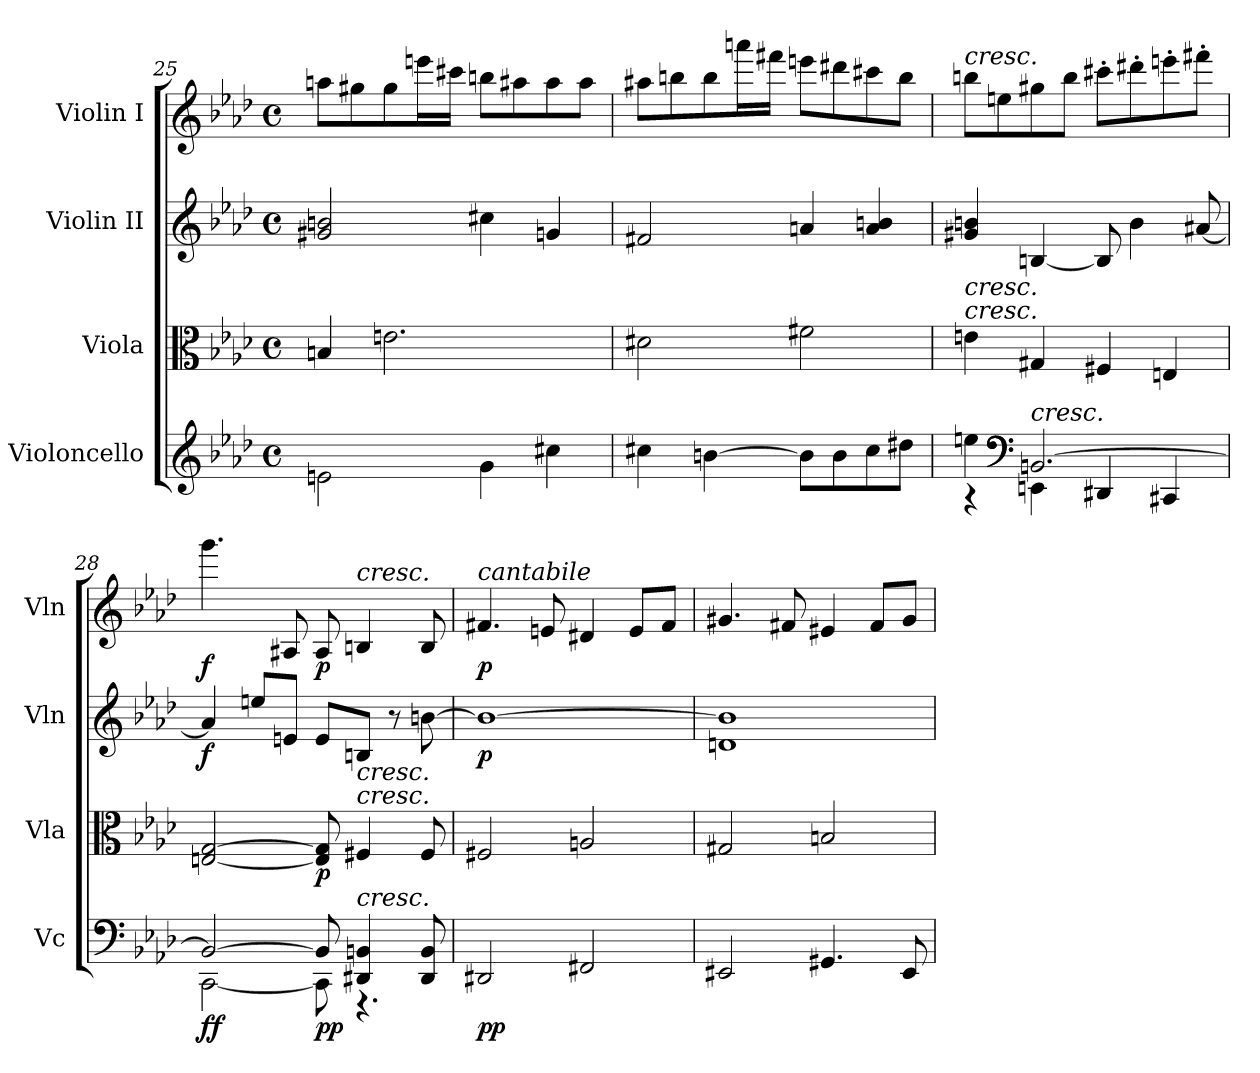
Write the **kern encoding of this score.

**kern	**dynam	**kern	**dynam	**kern	**dynam	**kern	**dynam
*part4	*part4	*part3	*part3	*part2	*part2	*part1	*part1
*staff4	*staff4	*staff3	*staff3	*staff2	*staff2	*staff1	*staff1
*I"Violoncello	*	*I"Viola	*	*I"Violin II	*	*I"Violin I	*
*I'Vc	*	*I'Vla	*	*I'Vln	*	*I'Vln	*
*clefG2	*	*clefC3	*	*clefG2	*	*clefG2	*
*k[b-e-a-d-]	*	*k[b-e-a-d-]	*	*k[b-e-a-d-]	*	*k[b-e-a-d-]	*
*M4/4	*	*M4/4	*	*M4/4	*	*M4/4	*
*met(c)	*	*met(c)	*	*met(c)	*	*met(c)	*
=25	=25	=25	=25	=25	=25	=25	=25
2en\	.	4Bn/	.	2g#X/ 2bn/	.	8aan\L	.
.	.	.	.	.	.	8gg#X\	.
.	.	2.en\	.	.	.	8gg#\	.
.	.	.	.	.	.	16eeen\L	.
.	.	.	.	.	.	16ccc#X\JJ	.
4g\	.	.	.	4cc#X\	.	8bbn\L	.
.	.	.	.	.	.	8aa#X\	.
4cc#X\	.	.	.	4gn/	.	8aa#\	.
.	.	.	.	.	.	8aa#\J	.
!!LO:LB:g=z
=26	=26	=26	=26	=26	=26	=26	=26
4cc#X\	.	2d#X\	.	2f#X/	.	8aa#X\L	.
.	.	.	.	.	.	8bbn\	.
[4bn\	.	.	.	.	.	8bb\	.
.	.	.	.	.	.	16aaan\L	.
.	.	.	.	.	.	16fff#X\JJ	.
8b\L]	.	2f#X\	.	4an/	.	8eeen\L	.
8b\	.	.	.	.	.	8ddd#X\	.
8cc#\	.	.	.	4a/ 4bn/	.	8ccc#X\	.
8dd#X\J	.	.	.	.	.	8bb\J	.
=27	=27	=27	=27	=27	=27	=27	=27
*^	*	*	*	*	*	*	*
!	!	!	!	!	!	!	!LO:TX:a:i:t=cresc.	!
!	!	!	!LO:TX:a:i:t=cresc.	!	!	!	!	!
!	!	!	!LO:TX:a:i:t=cresc.	!	!	!	!	!
4een\	4r	.	4en\	.	4g#X/ 4bn/	.	8bbn\L	.
*clefF4	*	*	*	*	*	*	*	*
.	.	.	.	.	.	.	8een\	.
!LO:TX:a:i:t=cresc.	!	!	!	!	!	!	!	!
[2.BBn/	4EEn\	.	4G#X/	.	[4Bn/	.	8gg#X\	.
.	.	.	.	.	.	.	8bb\J	.
.	4DD#X/	.	4F#X/	.	8B/]	.	8ccc#X'\L	.
.	.	.	.	.	4b\	.	8ddd#X'\	.
.	4CC#X/	.	4En/	.	.	.	8eeen'\	.
.	.	.	.	.	[8a#X/	.	8fff#X'\J	.
=28	=28	=28	=28	=28	=28	=28	=28	=28
!	!	!LO:DY:b	!	!	!	!	!	!
!	!	!LO:DY:n=1:b	!	!	!	!LO:DY:b	!	!LO:DY:b
2BB/_	[2CC\	f f	[2En/ [2G/	.	4a#/]	f	4.ggg\	f
.	.	.	.	.	8een/L	.	.	.
.	.	.	.	.	8en/J	.	8A#X/	.
!	!	!LO:DY:n=2:b	!	!	!	!	!	!
!	!	!LO:DY:n=3:b	!	!LO:DY:b	!	!	!	!LO:DY:b
8BB/]	8CC\]	p p	8E/] 8G/]	p	8e/L	.	8A#/	p
!	!	!	!	!	!	!	!LO:TX:a:i:t=cresc.	!
!	!	!	!LO:TX:a:i:t=cresc.	!	!	!	!	!
!	!	!	!LO:TX:a:i:t=cresc.	!	!	!	!	!
!LO:TX:a:i:t=cresc.	!	!	!	!	!	!	!	!
4DD#X/ 4BBn/	4.r	.	4F#X/	.	8Bn/J	.	4Bn/	.
.	.	.	.	.	8r	.	.	.
8DD#/ 8BB/	.	.	8F#/	.	[8bn\	.	8B/	.
*v	*v	*	*	*	*	*	*	*
!!LO:PB:g=z
=29	=29	=29	=29	=29	=29	=29	=29
!	!	!	!	!	!	!LO:TX:a:i:t=cantabile	!
!	!LO:DY:b	!	!	!	!	!	!
!	!LO:DY:n=1:b	!	!	!	!LO:DY:b	!	!LO:DY:b
2DD#X/	p p	2F#X/	.	1b_	p	4.f#X/	p
.	.	.	.	.	.	8en/	.
2FF#X/	.	2An/	.	.	.	4d#X/	.
.	.	.	.	.	.	8e/L	.
.	.	.	.	.	.	8f#/J	.
=30	=30	=30	=30	=30	=30	=30	=30
*	*	*	*	*^	*	*	*
2EE#X/	.	2G#X/	.	1b]	1dn	.	4.g#X/	.
.	.	.	.	.	.	.	8f#X/	.
4.GG#X/	.	2Bn/	.	.	.	.	4e#X/	.
.	.	.	.	.	.	.	8f#/L	.
8EE#/	.	.	.	.	.	.	8g#/J	.
*	*	*	*	*v	*v	*	*	*
=	=	=	=	=	=	=	=
*-	*-	*-	*-	*-	*-	*-	*-
